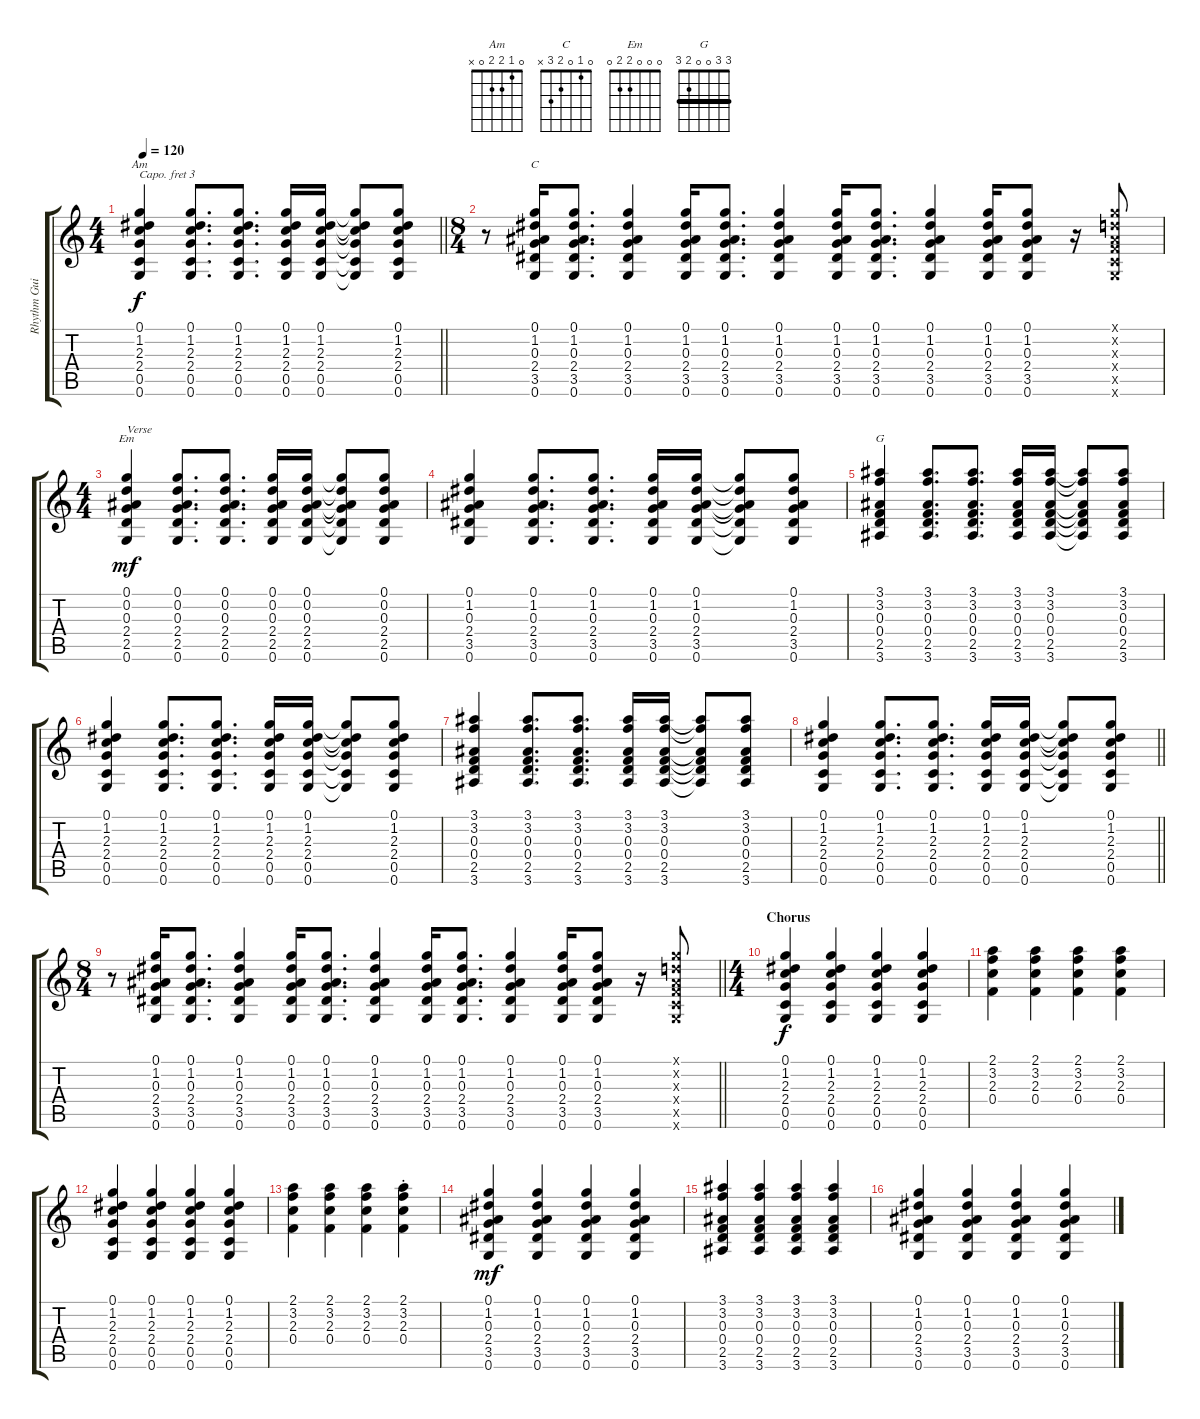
\track ("Rhythm Guitar" "Rhythm Gui") {instrument acousticguitarsteel}
\staff {score tabs}
\capo 3
\tuning (E4 B3 G3 D3 A2 E2) {hide}
\chord ("Am" 0 1 2 2 0 x)
\chord ("C" 0 1 0 2 3 x)
\chord ("Em" 0 0 0 2 2 0)
\chord ("G" 3 3 0 0 2 3) {barre 3}
\ts (4 4)
\tempo 120
\clef g2
\barLineRight lightlight
\ks c
(0.1 1.2 2.3 2.4 0.5 0.6).4{ch "Am" dy f} (0.1 1.2 2.3 2.4 0.5 0.6).8{d} (0.1 1.2 2.3 2.4 0.5 0.6).8{d} (0.1 1.2 2.3 2.4 0.5 0.6).16 (0.1 1.2 2.3 2.4 0.5 0.6).16 (0.1{t} 1.2{t} 2.3{t} 2.4{t} 0.5{t} 0.6{t}).8 (0.1 1.2 2.3 2.4 0.5 0.6).8 |
\ts (8 4)
r.8 (0.1 1.2 0.3 2.4 3.5 0.6).16{ch "C"} (0.1 1.2 0.3 2.4 3.5 0.6).8{d} (0.1 1.2 0.3 2.4 3.5 0.6).4 (0.1 1.2 0.3 2.4 3.5 0.6).16 (0.1 1.2 0.3 2.4 3.5 0.6).8{d} (0.1 1.2 0.3 2.4 3.5 0.6).4 (0.1 1.2 0.3 2.4 3.5 0.6).16 (0.1 1.2 0.3 2.4 3.5 0.6).8{d} (0.1 1.2 0.3 2.4 3.5 0.6).4 (0.1 1.2 0.3 2.4 3.5 0.6).16 (0.1 1.2 0.3 2.4 3.5 0.6).8 r.16 (0.1{x} 0.2{x} 0.3{x} 0.4{x} 0.5{x} 0.6{x}).8 |
\ts (4 4)
(0.1 0.2 0.3 2.4 2.5 0.6).4{ch "Em" txt "Verse" dy mf} (0.1 0.2 0.3 2.4 2.5 0.6).8{d} (0.1 0.2 0.3 2.4 2.5 0.6).8{d} (0.1 0.2 0.3 2.4 2.5 0.6).16 (0.1 0.2 0.3 2.4 2.5 0.6).16 (0.1{t} 0.2{t} 0.3{t} 2.4{t} 2.5{t} 0.6{t}).8 (0.1 0.2 0.3 2.4 2.5 0.6).8 |
(0.1 1.2 0.3 2.4 3.5 0.6).4 (0.1 1.2 0.3 2.4 3.5 0.6).8{d} (0.1 1.2 0.3 2.4 3.5 0.6).8{d} (0.1 1.2 0.3 2.4 3.5 0.6).16 (0.1 1.2 0.3 2.4 3.5 0.6).16 (0.1{t} 1.2{t} 0.3{t} 2.4{t} 3.5{t} 0.6{t}).8 (0.1 1.2 0.3 2.4 3.5 0.6).8 |
(3.1 3.2 0.3 0.4 2.5 3.6).4{ch "G"} (3.1 3.2 0.3 0.4 2.5 3.6).8{d} (3.1 3.2 0.3 0.4 2.5 3.6).8{d} (3.1 3.2 0.3 0.4 2.5 3.6).16 (3.1 3.2 0.3 0.4 2.5 3.6).16 (3.1{t} 3.2{t} 0.3{t} 0.4{t} 2.5{t} 3.6{t}).8 (3.1 3.2 0.3 0.4 2.5 3.6).8 |
(0.1 1.2 2.3 2.4 0.5 0.6).4 (0.1 1.2 2.3 2.4 0.5 0.6).8{d} (0.1 1.2 2.3 2.4 0.5 0.6).8{d} (0.1 1.2 2.3 2.4 0.5 0.6).16 (0.1 1.2 2.3 2.4 0.5 0.6).16 (0.1{t} 1.2{t} 2.3{t} 2.4{t} 0.5{t} 0.6{t}).8 (0.1 1.2 2.3 2.4 0.5 0.6).8 |
(3.1 3.2 0.3 0.4 2.5 3.6).4 (3.1 3.2 0.3 0.4 2.5 3.6).8{d} (3.1 3.2 0.3 0.4 2.5 3.6).8{d} (3.1 3.2 0.3 0.4 2.5 3.6).16 (3.1 3.2 0.3 0.4 2.5 3.6).16 (3.1{t} 3.2{t} 0.3{t} 0.4{t} 2.5{t} 3.6{t}).8 (3.1 3.2 0.3 0.4 2.5 3.6).8 |
\barLineRight lightlight
(0.1 1.2 2.3 2.4 0.5 0.6).4 (0.1 1.2 2.3 2.4 0.5 0.6).8{d} (0.1 1.2 2.3 2.4 0.5 0.6).8{d} (0.1 1.2 2.3 2.4 0.5 0.6).16 (0.1 1.2 2.3 2.4 0.5 0.6).16 (0.1{t} 1.2{t} 2.3{t} 2.4{t} 0.5{t} 0.6{t}).8 (0.1 1.2 2.3 2.4 0.5 0.6).8 |
\ts (8 4)
\barLineRight lightlight
r.8 (0.1 1.2 0.3 2.4 3.5 0.6).16 (0.1 1.2 0.3 2.4 3.5 0.6).8{d} (0.1 1.2 0.3 2.4 3.5 0.6).4 (0.1 1.2 0.3 2.4 3.5 0.6).16 (0.1 1.2 0.3 2.4 3.5 0.6).8{d} (0.1 1.2 0.3 2.4 3.5 0.6).4 (0.1 1.2 0.3 2.4 3.5 0.6).16 (0.1 1.2 0.3 2.4 3.5 0.6).8{d} (0.1 1.2 0.3 2.4 3.5 0.6).4 (0.1 1.2 0.3 2.4 3.5 0.6).16 (0.1 1.2 0.3 2.4 3.5 0.6).8 r.16 (0.1{x} 0.2{x} 0.3{x} 0.4{x} 0.5{x} 0.6{x}).8 |
\ts (4 4)
\section ("" "Chorus")
(0.1 1.2 2.3 2.4 0.5 0.6).4{dy f} (0.1 1.2 2.3 2.4 0.5 0.6).4 (0.1 1.2 2.3 2.4 0.5 0.6).4 (0.1 1.2 2.3 2.4 0.5 0.6).4 |
(2.1 3.2 2.3 0.4).4 (2.1 3.2 2.3 0.4).4 (2.1 3.2 2.3 0.4).4 (2.1 3.2 2.3 0.4).4 |
(0.1 1.2 2.3 2.4 0.5 0.6).4 (0.1 1.2 2.3 2.4 0.5 0.6).4 (0.1 1.2 2.3 2.4 0.5 0.6).4 (0.1 1.2 2.3 2.4 0.5 0.6).4 |
(2.1 3.2 2.3 0.4).4 (2.1 3.2 2.3 0.4).4 (2.1 3.2 2.3 0.4).4 (2.1{st} 3.2{st} 2.3{st} 0.4{st}).4 |
(0.1 1.2 0.3 2.4 3.5 0.6).4{dy mf} (0.1 1.2 0.3 2.4 3.5 0.6).4 (0.1 1.2 0.3 2.4 3.5 0.6).4 (0.1 1.2 0.3 2.4 3.5 0.6).4 |
(3.1 3.2 0.3 0.4 2.5 3.6).4 (3.1 3.2 0.3 0.4 2.5 3.6).4 (3.1 3.2 0.3 0.4 2.5 3.6).4 (3.1 3.2 0.3 0.4 2.5 3.6).4 |
(0.1 1.2 0.3 2.4 3.5 0.6).4 (0.1 1.2 0.3 2.4 3.5 0.6).4 (0.1 1.2 0.3 2.4 3.5 0.6).4 (0.1 1.2 0.3 2.4 3.5 0.6).4
